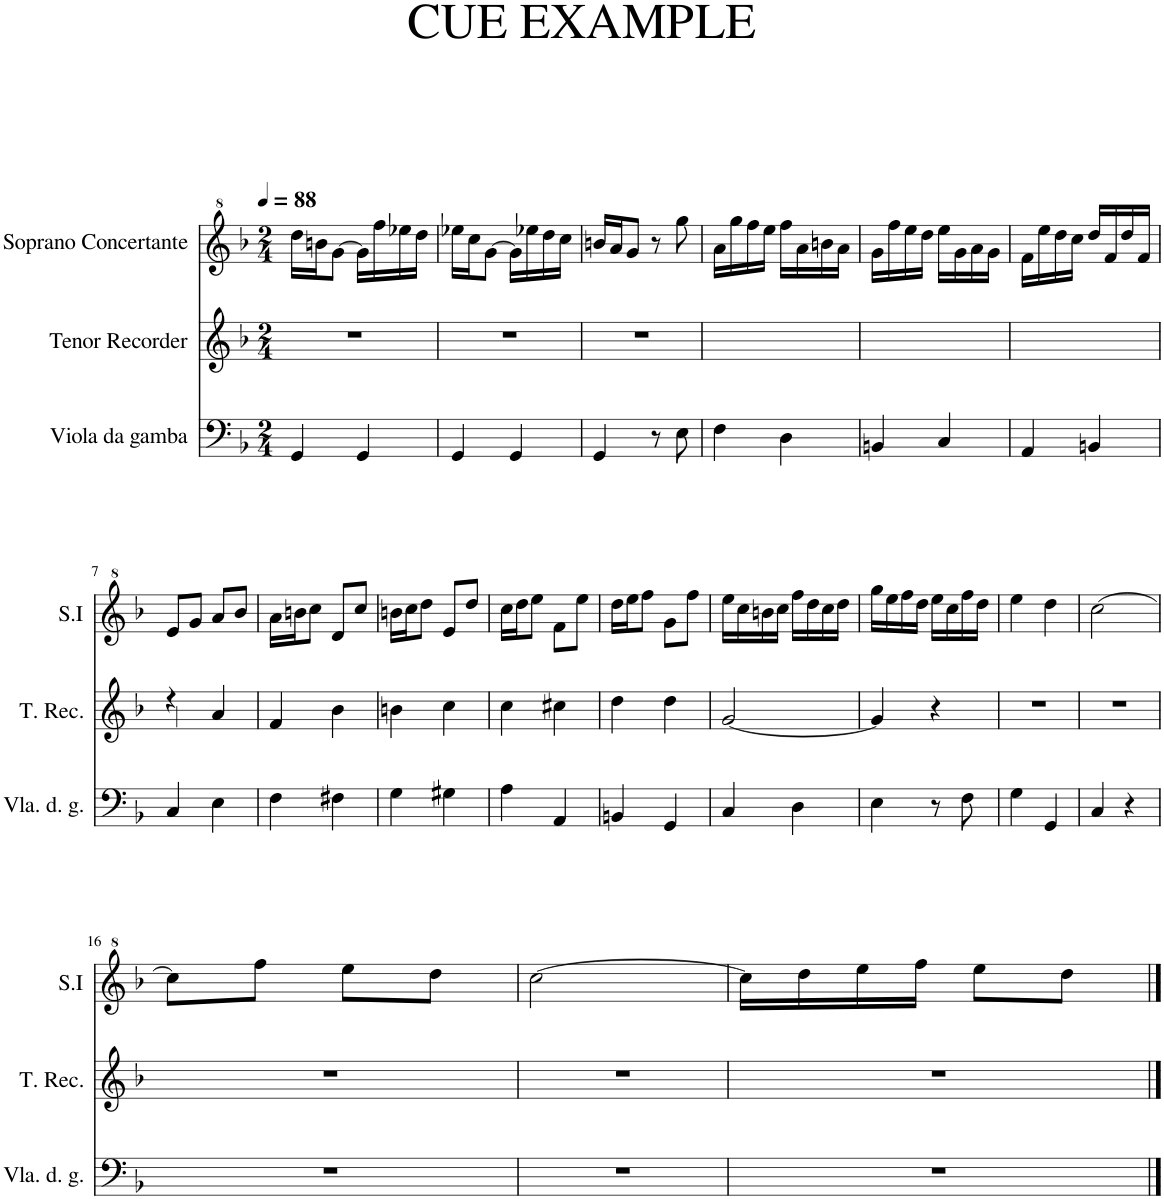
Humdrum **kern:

**kern	**kern	**kern
*part3	*part2	*part1
*staff3	*staff2	*staff1
*I"Viola da gamba	*I"Tenor Recorder	*I"Soprano Concertante
*I'Vla. d. g.	*I'T. Rec.	*
*clefF4	*clefG2	*clefG^2
*k[b-]	*k[b-]	*k[b-]
*M2/4	*M2/4	*M2/4
*MM88	*MM88	*MM88
=1	=1	=1
4GG/	2r	16ddd\LL
.	.	16bbn\J
.	.	[8gg\J
4GG/	.	16gg\LL]
.	.	16fff\
.	.	16eee-X\
.	.	16ddd\JJ
=2	=2	=2
4GG/	2r	16eee-X\LL
.	.	16ccc\J
.	.	[8gg\J
4GG/	.	16gg\LL]
.	.	16eee-X\
.	.	16ddd\
.	.	16ccc\JJ
=3	=3	=3
4GG/	2r	16bbn/LL
.	.	16aa/J
.	.	8gg/J
8r	.	8r
8E\	.	8ggg\
=4	=4	=4
4F\	16aLL	16aa\LL
.	16gg	16ggg\
.	16ff	16fff\
.	16eeJJ	16eee\JJ
4D\	16ffLL	16fff\LL
.	16a	16aa\
.	16bn	16bbn\
.	16aJJ	16aa\JJ
=5	=5	=5
4BBn/	16gLL	16gg\LL
.	16ff	16fff\
.	16ee	16eee\
.	16ddJJ	16ddd\JJ
4C/	16eeLL	16eee\LL
.	16g	16gg\
.	16a	16aa\
.	16gJJ	16gg\JJ
=6	=6	=6
4AA/	16fLL	16ff\LL
.	16ee	16eee\
.	16dd	16ddd\
.	16ccJJ	16ccc\JJ
4BBn/	16ddLL	16ddd/LL
.	16f	16ff/
.	16dd	16ddd/
.	16fJJ	16ff/JJ
!!LO:LB:g=z
=7	=7	=7
*	*^	*
4C/	4r	4e!/	8ee/L
.	.	.	8gg/J
4E\	4a/	4ryy	8aa/L
.	.	.	8bb-/J
*	*v	*v	*
=8	=8	=8
4F\	4f/	16aa\LL
.	.	16bbn\J
.	.	8ccc\J
4F#X\	4b-\	8dd/L
.	.	8ccc/J
=9	=9	=9
4G\	4bn\	16bbn\LL
.	.	16ccc\J
.	.	8ddd\J
4G#X\	4cc\	8ee/L
.	.	8ddd/J
=10	=10	=10
4A\	4cc\	16ccc\LL
.	.	16ddd\J
.	.	8eee\J
4AA/	4cc#X\	8ff\L
.	.	8eee\J
=11	=11	=11
4BBn/	4dd\	16ddd\LL
.	.	16eee\J
.	.	8fff\J
4GG/	4dd\	8gg\L
.	.	8fff\J
=12	=12	=12
4C/	[2g/	16eee\LL
.	.	16ccc\
.	.	16bbn\
.	.	16ccc\JJ
4D\	.	16fff\LL
.	.	16ddd\
.	.	16ccc\
.	.	16ddd\JJ
=13	=13	=13
4E\	4g/]	16ggg\LL
.	.	16eee\
.	.	16fff\
.	.	16ddd\JJ
8r	4r	16eee\LL
.	.	16ccc\
8F\	.	16fff\
.	.	16ddd\JJ
=14	=14	=14
4G\	2r	4eee\
4GG/	.	4ddd\
=15	=15	=15
4C/	2r	[2ccc\
4r	.	.
!!LO:LB:g=z
=16	=16	=16
2r	2r	8ccc\L]
.	.	8fff\J
.	.	8eee\L
.	.	8ddd\J
=17	=17	=17
2r	2r	[2ccc\
=18	=18	=18
2r	2r	16ccc\LL]
.	.	16ddd\
.	.	16eee\
.	.	16fff\JJ
.	.	8eee\L
.	.	8ddd\J
==	==	==
*-	*-	*-
